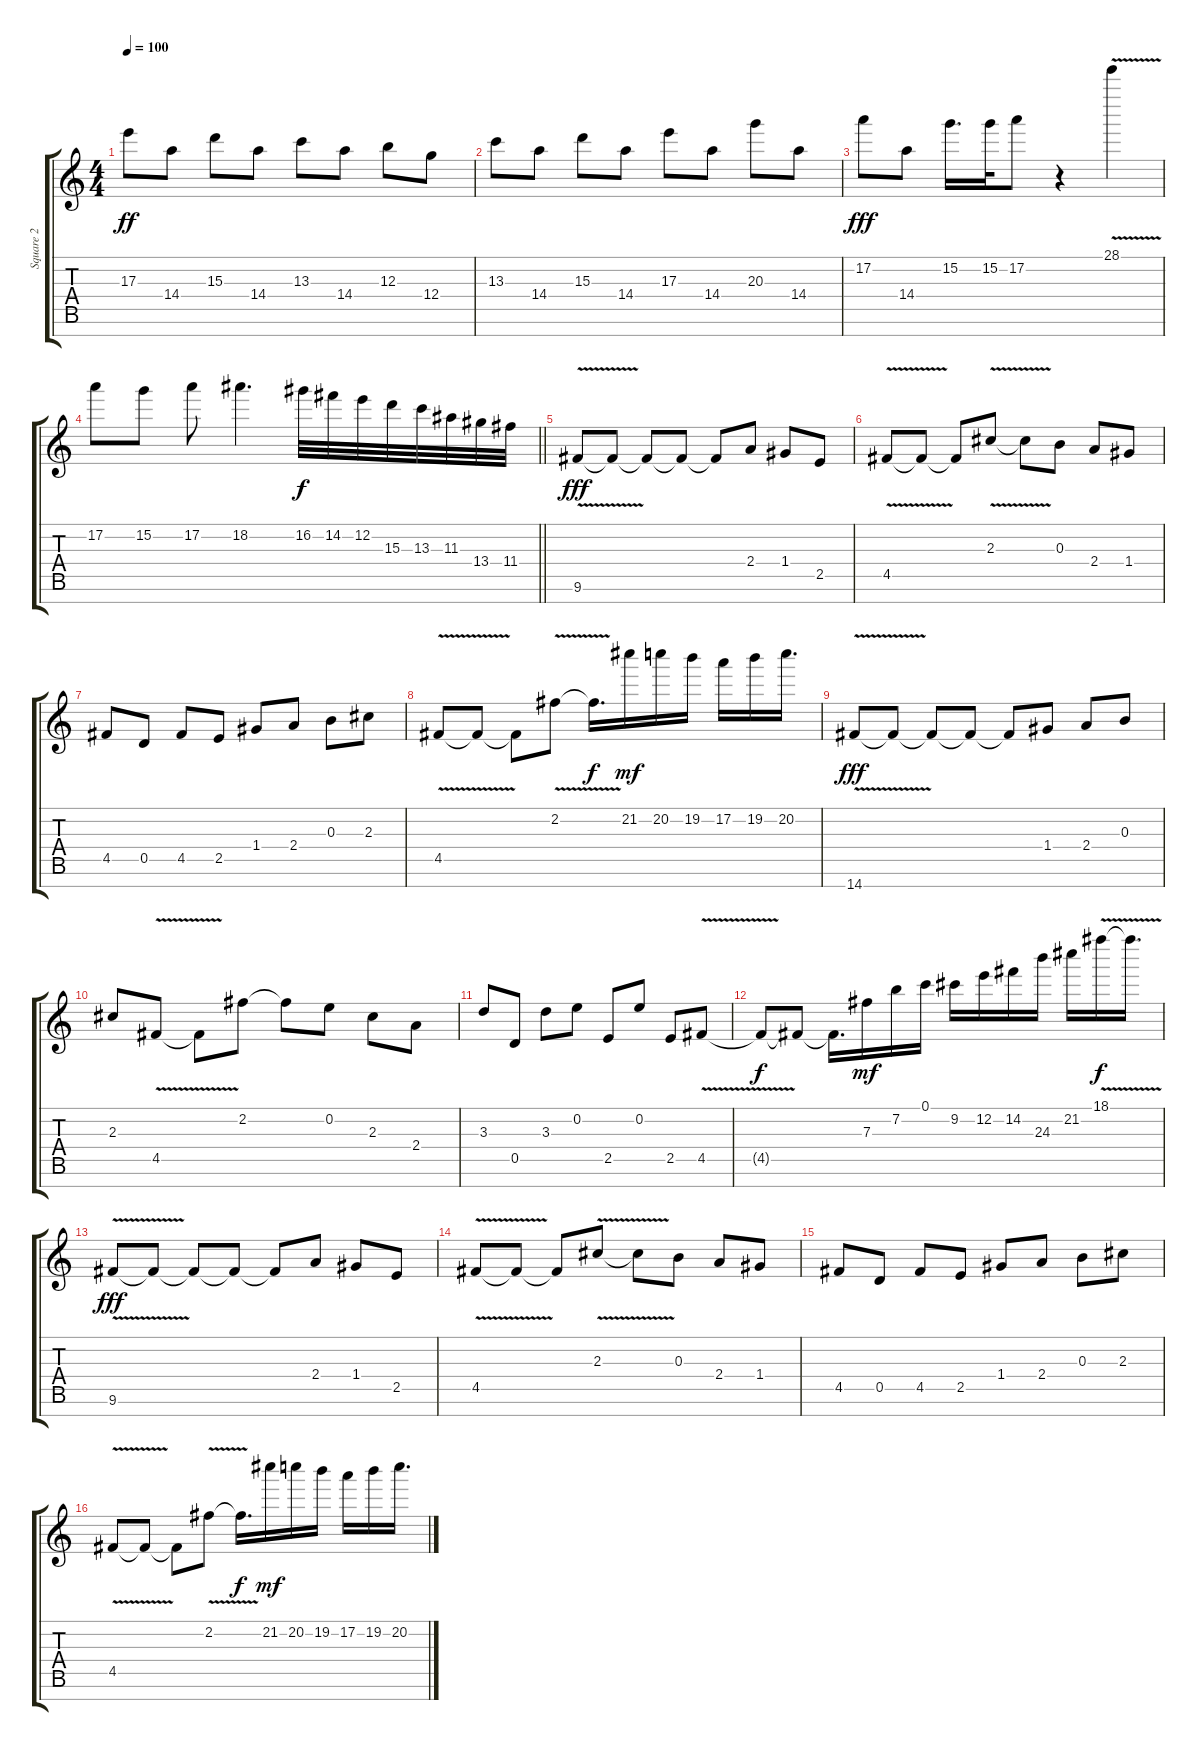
\track ("Square 2" "Square 2") {instrument electricguitarjazz}
\staff {score tabs}
\tuning (C5 E4 B3 G3 D3 A2 E2) {hide}
\ts (4 4)
\tempo 100
\clef g2
\ks c
17.3.8{dy ff} 14.4.8 15.3.8 14.4.8 13.3.8 14.4.8 12.3.8 12.4.8 |
13.3.8 14.4.8 15.3.8 14.4.8 17.3.8 14.4.8 20.3.8 14.4.8 |
17.2.8{dy fff} 14.4.8 15.2.16{d} 15.2.32 17.2.8 r.4 28.1{v}.4 |
\barLineRight lightlight
17.2.8 15.2.8 17.2.8 18.2.4{d} 16.2.32{dy f} 14.2.32 12.2.32 15.3.32 13.3.32 11.3.32 13.4.32 11.4.32 |
9.6{v}.8{dy fff} 9.6{t}.8 9.6{t}.8 9.6{t}.8 9.6{t}.8 2.4.8 1.4.8 2.5.8 |
4.5{v}.8 4.5{t}.8 4.5{t}.8 2.3{v}.8 2.3{t}.8 0.3.8 2.4.8 1.4.8 |
4.5.8 0.5.8 4.5.8 2.5.8 1.4.8 2.4.8 0.3.8 2.3.8 |
4.5{v}.8 4.5{t}.8 4.5{t}.8 2.2{v}.8 2.2{t}.16{d dy f} 21.2.16{dy mf} 20.2.16 19.2.16 17.2.16 19.2.16 20.2.16{d} |
14.7{v}.8{dy fff} 14.7{t}.8 14.7{t}.8 14.7{t}.8 14.7{t}.8 1.4.8 2.4.8 0.3.8 |
2.3.8 4.5{v}.8 4.5{t}.8 2.2.8 2.2{t}.8 0.2.8 2.3.8 2.4.8 |
3.3.8 0.5.8 3.3.8 0.2.8 2.5.8 0.2.8 2.5.8 4.5{v}.8 |
4.5{t}.8{dy f} 4.5{t}.8 4.5{t}.16{d} 7.3.16{dy mf} 7.2.16 0.1.16 9.2.16 12.2.16 14.2.16 24.3.16 21.2.16 18.1{v}.16{dy f} 18.1{t}.16{d} |
9.6{v}.8{dy fff} 9.6{t}.8 9.6{t}.8 9.6{t}.8 9.6{t}.8 2.4.8 1.4.8 2.5.8 |
4.5{v}.8 4.5{t}.8 4.5{t}.8 2.3{v}.8 2.3{t}.8 0.3.8 2.4.8 1.4.8 |
4.5.8 0.5.8 4.5.8 2.5.8 1.4.8 2.4.8 0.3.8 2.3.8 |
4.5{v}.8 4.5{t}.8 4.5{t}.8 2.2{v}.8 2.2{t}.16{d dy f} 21.2.16{dy mf} 20.2.16 19.2.16 17.2.16 19.2.16 20.2.16{d}
